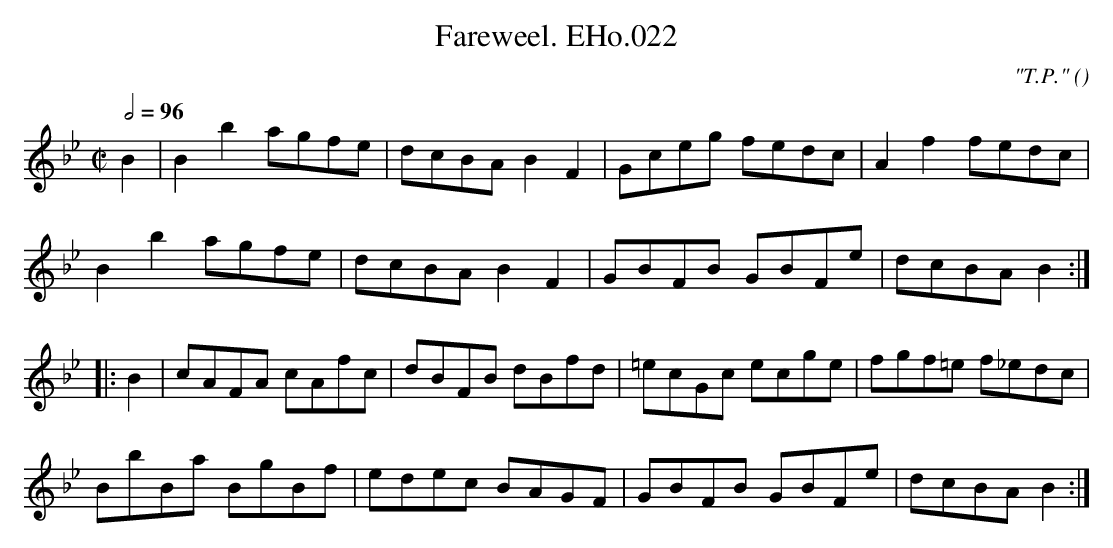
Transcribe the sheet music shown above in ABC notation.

X:1
T:Fareweel. EHo.022
M:C|
L:1/8
Q:1/2=96
C:"T.P."
O:
K:Bb
B2 | B2b2agfe | dcBAB2F2 | Gceg fedc | A2f2fedc |
B2b2agfe | dcBAB2F2 | GBFB GBFe | dcBAB2 :|
|: B2 | cAFA cAfc | dBFB dBfd | =ecGc ecge | fgf=e f_edc |
BbBa BgBf | edec BAGF | GBFB GBFe | dcBAB2 :|
